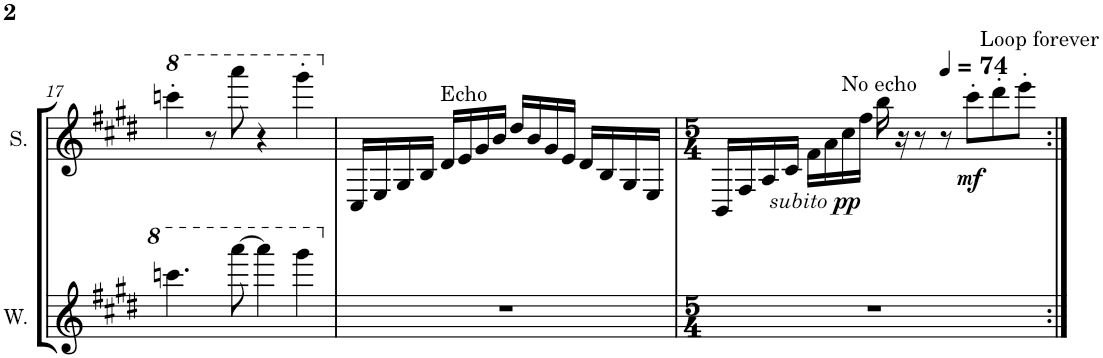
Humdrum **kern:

**kern	**kern	**kern	**dynam
*part3	*part2	*part1	*part1
*staff3	*staff2	*staff1	*staff1
*I"Wave	*I"Square Synthesizer	*I"Square	*
*I'W.	*	*I'S.	*
!!LO:PB:g=z
*clefG2	*clefG2	*clefG2	*
*k[f#c#g#d#]	*k[f#c#g#d#]	*k[f#c#g#d#]	*
*	*	*8va	*
=17	=17	=17	=17
4.ccccn\	1r	4ccccn'\	.
.	.	8r	.
[8aaaa\	.	8aaaa\	.
4aaaa\]	.	4r	.
4gggg#\	.	4gggg#'\	.
=18	=18	=18	=18
*	*	*X8va	*
1r	4r	16C#/LL	.
.	.	16E/	.
.	.	16G#/	.
.	.	16B/JJ	.
!	!	!LO:TX:a:t=Echo	!
.	16r	16d#/LL	.
.	32r	16e/	.
.	16d#	.	.
.	.	16g#/	.
.	16e	.	.
.	.	16b/JJ	.
.	16g#	.	.
.	.	16dd#/LL	.
.	16b	.	.
.	.	16b/	.
.	16dd#	.	.
.	.	16g#/	.
.	16b	.	.
.	.	16e/JJ	.
.	16g#	.	.
.	.	16d#/LL	.
.	16e	.	.
.	.	16B/	.
.	16d#	.	.
.	.	16G#/	.
.	16B	.	.
.	.	16E/JJ	.
.	[32G#	.	.
=19	=19	=19	=19
*M5/4	*M5/4	*M5/4	*
4%5r	32G#/KLL]	16BB/LL	.
.	16E/	.	.
.	.	16F#/	.
.	16BB/	.	.
.	.	16A/	.
.	16F#/	.	.
.	.	16c#/JJ	.
.	16A/J	.	.
.	.	16f#\LL	.
.	16c#/L	.	.
.	.	16a\	.
.	16f#/	.	.
!	!	!LO:TX:a:t=No echo	!
!	!	!	!LO:DY:b
!	!	!	!LO:DY:n=1:b
.	.	16cc#\	other-dynamics pp
.	16a/JJ	.	.
.	.	16ff#\JJ	.
.	32r	.	.
.	4r	16bb\	.
.	.	16r	.
.	.	8r	.
*	*	*MM74	*
.	8r	8r	.
!	!	!LO:TX:a:t=Loop forever	!
!	!	!	!LO:DY:n=2:b
.	16r	8ccc#'\L	mf
.	8ccc#'\L	.	.
.	.	8ddd#'\	.
.	8ddd#'\	.	.
.	.	8eee'\J	.
.	16eee\Jk	.	.
=:|!	=:|!	=:|!	=:|!
*-	*-	*-	*-
